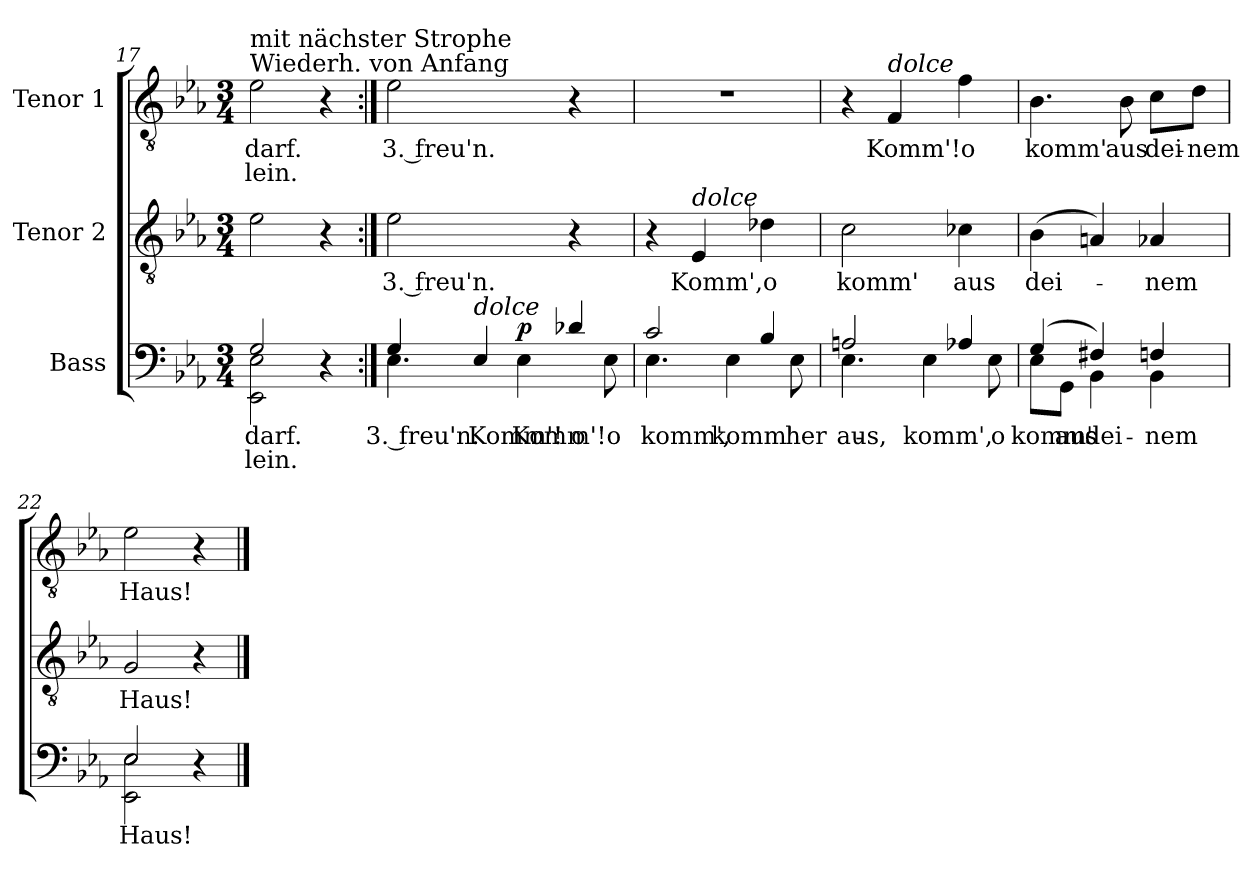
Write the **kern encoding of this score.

**kern	**text	**text	**dynam	**kern	**text	**kern	**text	**text
*part3	*part3	*part3	*part3	*part2	*part2	*part1	*part1	*part1
*staff3	*staff3	*staff3	*staff3	*staff2	*staff2	*staff1	*staff1	*staff1
*I"Bass	*	*	*	*I"Tenor 2	*	*I"Tenor 1	*	*
*clefF4	*	*	*	*clefGv2	*	*clefGv2	*	*
*k[b-e-a-]	*	*	*	*k[b-e-a-]	*	*k[b-e-a-]	*	*
*M3/4	*	*	*	*M3/4	*	*M3/4	*	*
=17	=17	=17	=17	=17	=17	=17	=17	=17
*^	*	*	*	*	*	*	*	*
!	!	!	!	!	!	!	!LO:TX:a:t=Wiederh. von Anfang	!	!
!	!	!	!	!	!	!	!LO:TX:a:t=mit nächster Strophe	!	!
2G/	2EE-\ 2E-\	darf.	-lein.	.	2e-\	.	2e-\	darf.	-lein.
4r	4ryy	.	.	.	4r	.	4r	.	.
!!LO:LB:g=z
=18:|!	=18:|!	=18:|!	=18:|!	=18:|!	=18:|!	=18:|!	=18:|!	=18:|!	=18:|!
4G/	4.E-\	3. freu'n.	.	.	2e-\	3. freu'n.	2e-\	3. freu'n.	.
!LO:TX:a:i:t=dolce	!	!	!	!	!	!	!	!	!
4E-/	.	Komm'!	.	.	.	.	.	.	.
!	!	!	!	!LO:DY:b	!	!	!	!	!
.	4E-\	Komm'!	.	p	.	.	.	.	.
4d-X/	.	o	.	.	4r	.	4r	.	.
.	8E-\	o	.	.	.	.	.	.	.
=19	=19	=19	=19	=19	=19	=19	=19	=19	=19
2c/	4.E-\	komm',	.	.	4r	.	2.r	.	.
!	!	!	!	!	!LO:TX:a:i:t=dolce	!	!	!	!
.	.	.	.	.	4E-/	Komm',	.	.	.
.	4E-\	komm'	.	.	.	.	.	.	.
4B-/	.	.	.	.	4d-X\	o	.	.	.
.	8E-\	her-	.	.	.	.	.	.	.
=20	=20	=20	=20	=20	=20	=20	=20	=20	=20
2An/	4.E-\	-aus,	.	.	2c\	komm'	4r	.	.
!	!	!	!	!	!	!	!LO:TX:a:i:t=dolce	!	!
.	.	.	.	.	.	.	4F/	Komm'!	.
.	4E-\	komm',	.	.	.	.	.	.	.
4A-X/	.	.	.	.	4c-X\	aus	4f\	o	.
.	8E-\	o	.	.	.	.	.	.	.
=21	=21	=21	=21	=21	=21	=21	=21	=21	=21
(4G/	8E-\L	komm'	.	.	(4B-\	dei-	4.B-\	komm'	.
.	8GG\J	aus	.	.	.	.	.	.	.
4F#X/)	4BB-\	dei-	.	.	4An/)	.	.	.	.
.	.	.	.	.	.	.	8B-\	aus	.
4Fn/	4BB-\	-nem	.	.	4A-X/	-nem	8c\L	dei-	.
.	.	.	.	.	.	.	8d\J	-nem	.
=22	=22	=22	=22	=22	=22	=22	=22	=22	=22
2E-/	2EE-\ 2E-\	Haus!	.	.	2G/	Haus!	2e-\	Haus!	.
4r	4ryy	.	.	.	4r	.	4r	.	.
*v	*v	*	*	*	*	*	*	*	*
==	==	==	==	==	==	==	==	==
*-	*-	*-	*-	*-	*-	*-	*-	*-
